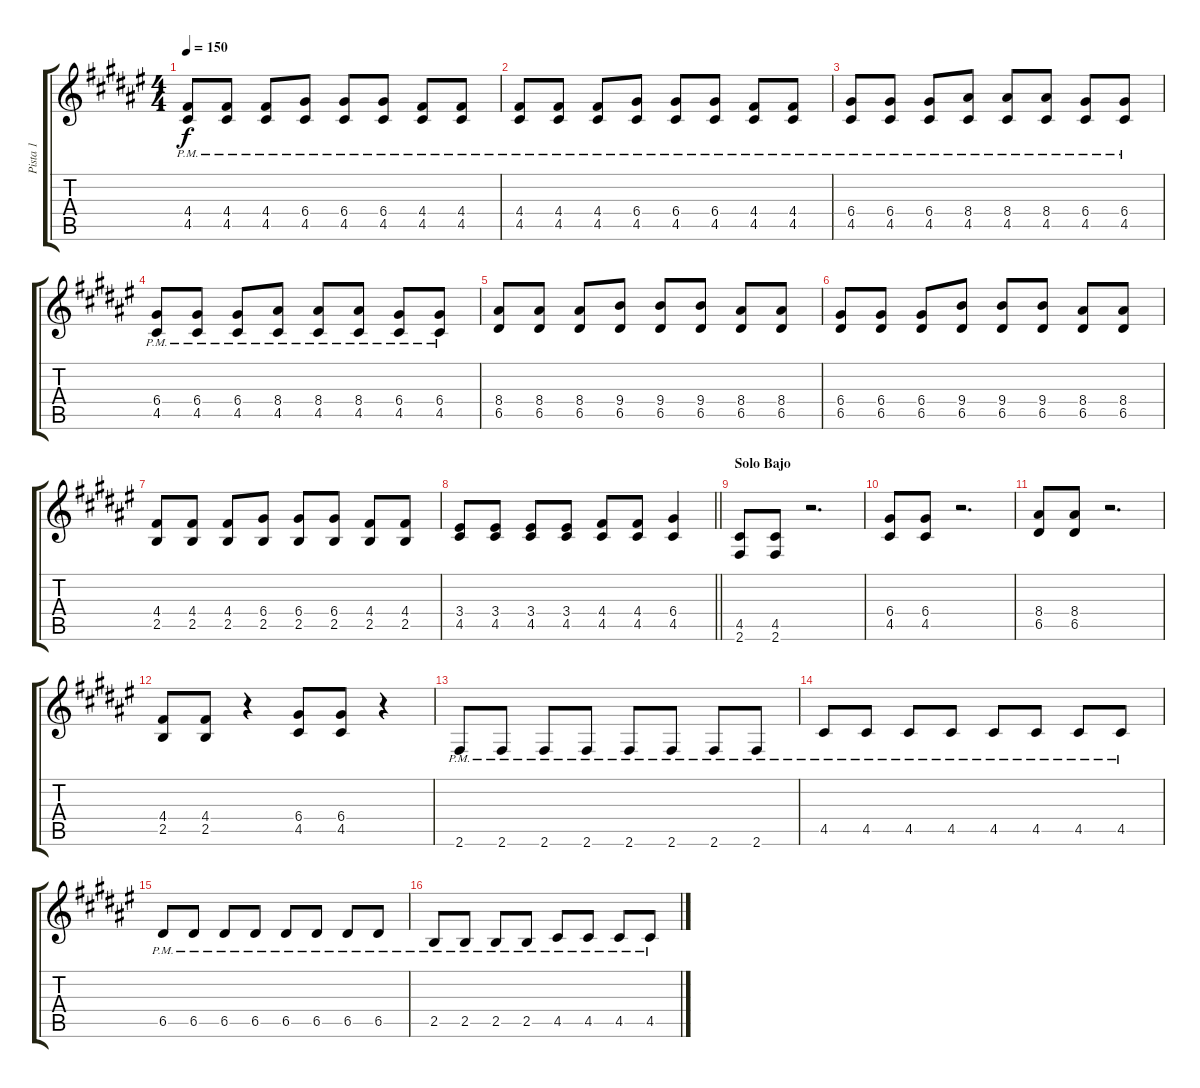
\track ("Pista 1" "Pista 1") {instrument distortionguitar}
\staff {score tabs}
\tuning (E4 B3 G3 D3 A2 E2) {hide}
\ts (4 4)
\tempo 150
\clef g2
\ks d#minor
(4.4{pm} 4.5{pm}).8{dy f} (4.4{pm} 4.5{pm}).8 (4.4{pm} 4.5{pm}).8 (6.4{pm} 4.5{pm}).8 (6.4{pm} 4.5{pm}).8 (6.4{pm} 4.5{pm}).8 (4.4{pm} 4.5{pm}).8 (4.4{pm} 4.5{pm}).8 |
(4.4{pm} 4.5{pm}).8 (4.4{pm} 4.5{pm}).8 (4.4{pm} 4.5{pm}).8 (6.4{pm} 4.5{pm}).8 (6.4{pm} 4.5{pm}).8 (6.4{pm} 4.5{pm}).8 (4.4{pm} 4.5{pm}).8 (4.4{pm} 4.5{pm}).8 |
(6.4{pm} 4.5{pm}).8 (6.4{pm} 4.5{pm}).8 (6.4{pm} 4.5{pm}).8 (8.4{pm} 4.5{pm}).8 (8.4{pm} 4.5{pm}).8 (8.4{pm} 4.5{pm}).8 (6.4{pm} 4.5{pm}).8 (6.4{pm} 4.5{pm}).8 |
(6.4{pm} 4.5{pm}).8 (6.4{pm} 4.5{pm}).8 (6.4{pm} 4.5{pm}).8 (8.4{pm} 4.5{pm}).8 (8.4{pm} 4.5{pm}).8 (8.4{pm} 4.5{pm}).8 (6.4{pm} 4.5{pm}).8 (6.4{pm} 4.5{pm}).8 |
(8.4 6.5).8 (8.4 6.5).8 (8.4 6.5).8 (9.4 6.5).8 (9.4 6.5).8 (9.4 6.5).8 (8.4 6.5).8 (8.4 6.5).8 |
(6.4 6.5).8 (6.4 6.5).8 (6.4 6.5).8 (9.4 6.5).8 (9.4 6.5).8 (9.4 6.5).8 (8.4 6.5).8 (8.4 6.5).8 |
(4.4 2.5).8 (4.4 2.5).8 (4.4 2.5).8 (6.4 2.5).8 (6.4 2.5).8 (6.4 2.5).8 (4.4 2.5).8 (4.4 2.5).8 |
\barLineRight lightlight
(3.4 4.5).8 (3.4 4.5).8 (3.4 4.5).8 (3.4 4.5).8 (4.4 4.5).8 (4.4 4.5).8 (6.4 4.5).4 |
\section ("" "Solo Bajo")
(4.5 2.6).8 (4.5 2.6).8 r.2{d} |
(6.4 4.5).8 (6.4 4.5).8 r.2{d} |
(8.4 6.5).8 (8.4 6.5).8 r.2{d} |
(4.4 2.5).8 (4.4 2.5).8 r.4 (6.4 4.5).8 (6.4 4.5).8 r.4 |
2.6{pm}.8 2.6{pm}.8 2.6{pm}.8 2.6{pm}.8 2.6{pm}.8 2.6{pm}.8 2.6{pm}.8 2.6{pm}.8 |
4.5{pm}.8 4.5{pm}.8 4.5{pm}.8 4.5{pm}.8 4.5{pm}.8 4.5{pm}.8 4.5{pm}.8 4.5{pm}.8 |
6.5{pm}.8 6.5{pm}.8 6.5{pm}.8 6.5{pm}.8 6.5{pm}.8 6.5{pm}.8 6.5{pm}.8 6.5{pm}.8 |
2.5{pm}.8 2.5{pm}.8 2.5{pm}.8 2.5{pm}.8 4.5{pm}.8 4.5{pm}.8 4.5{pm}.8 4.5{pm}.8
